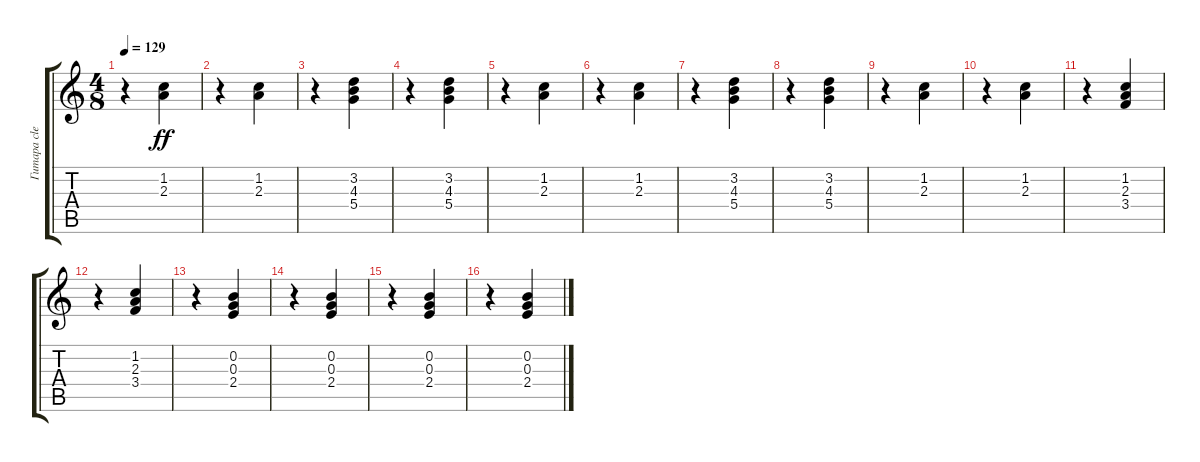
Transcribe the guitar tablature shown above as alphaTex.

\track ("Гитара clean" "Гитара cle") {instrument electricguitarclean}
\staff {score tabs}
\tuning (E4 B3 G3 D3 A2 E2) {hide}
\ts (4 8)
\tempo 129
\clef g2
\ks c
r.4{dy f} (1.2 2.3).4{dy ff instrument acousticguitarsteel} |
r.4 (1.2 2.3).4 |
r.4 (3.2 4.3 5.4).4 |
r.4 (3.2 4.3 5.4).4 |
r.4 (1.2 2.3).4 |
r.4 (1.2 2.3).4 |
r.4 (3.2 4.3 5.4).4 |
r.4 (3.2 4.3 5.4).4 |
r.4 (1.2 2.3).4 |
r.4 (1.2 2.3).4 |
r.4 (1.2 2.3 3.4).4 |
r.4 (1.2 2.3 3.4).4 |
r.4 (0.2 0.3 2.4).4 |
r.4 (0.2 0.3 2.4).4 |
r.4 (0.2 0.3 2.4).4 |
r.4 (0.2 0.3 2.4).4
